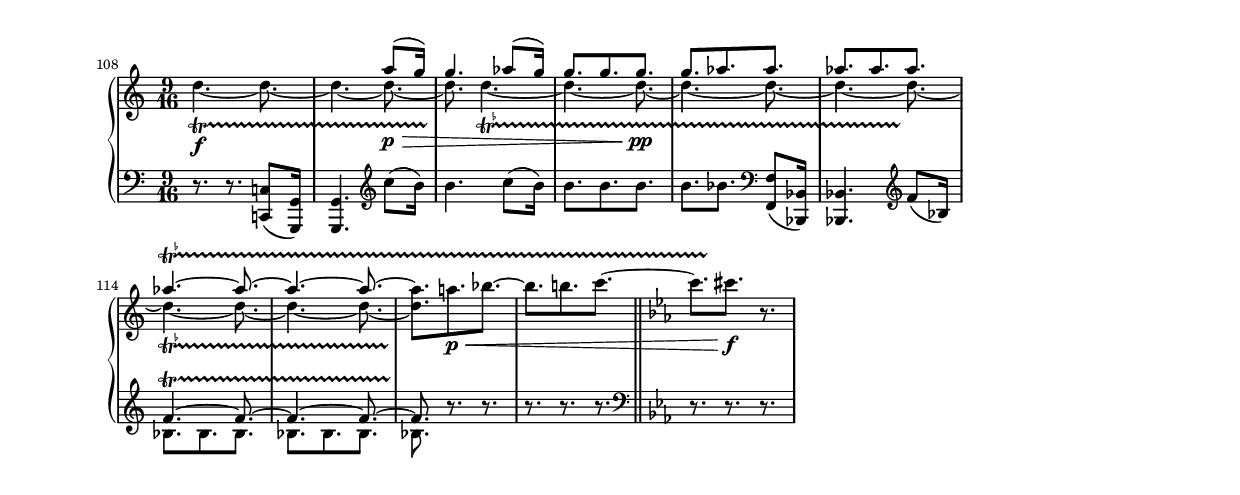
\version "2.14.0"
\include "english.ly"
#(set-global-staff-size 15)
\paper {
  ragged-right = ##t
  line-width = 17\cm
  indent = 0\cm
}

\header {
  lsrtags = "headwords"
  texidoc = ""
  doctitle = "headword"
}

% NR 1.5 Simultaneous notes

% L. v. Beethoven, Op. 111
% Piano sonata 32
% Movt II - Arietta - Adagio molto semplice e cantabile
% measures 108 - 118

\layout {
  \context {
    \Score
    \override SpacingSpanner #'base-shortest-duration =
    #(ly:make-moment 1 18)
    \override NonMusicalPaperColumn #'line-break-system-details =
    #'((alignment-distances . (12)))
  }
}

trillFlat =
\once \override TrillSpanner #'(bound-details left text) = \markup {
  \concat {
    \musicglyph #"scripts.trill"
    \translate #'(-0.5 . 1.9)
    \fontsize #-7
    \with-dimensions #'(0 . 0) #'(0 . 0)
    \flat
  }
}

\new PianoStaff <<

  % RH
  \new Staff <<
    \clef treble
    \key c \major
    \time 9/16
    \set Score.currentBarNumber = #108

    % RH voice 1
    \new Voice {

      \voiceOne
      s4.
      s8.

      |

      s4.
      a''8 \p \> [ (
      g''16 ] )

      |

      g''4.
      af''8 [ (
      g''16 ] )

      |

      g''8. [
      g''8.
      g''8. \pp ]

      |

      g''8. [
      af''8.
      af''8. ]

      |

      af''8. [
      af''8.
      af''8. ]

      |
      \break

      \trillFlat
      af''4. \startTrillSpan
      ~
      af''8.
      ~

      |

      af''4.
      ~
      af''8.
      ~

      |

      \oneVoice
      <af'' d''>8. [
      a''8. \p \<
      bf''8. ]
      ~

      |

      bf''8. [
      b''8.
      c'''8. ]
      ~

      \bar "||"

      \key ef \major
      c'''8. [
      cs'''8. \f ] \stopTrillSpan
      r8.

    }

    % RH voice 2
    \new Voice {
      \voiceTwo
      \override Voice.TrillSpanner #'direction = #DOWN
      d''4. \f \startTrillSpan
      ~
      d''8.
      ~

      |

      d''4.
      ~
      d''8.
      ~

      |

      d''8. \stopTrillSpan
      \trillFlat
      d''4. \startTrillSpan
      ~

      |

      d''4.
      ~
      d''8.
      ~

      |

      d''4.
      ~
      d''8.
      ~

      |

      d''4.
      ~
      d''8. \stopTrillSpan
      ~

      |

      \trillFlat
      d''4. \startTrillSpan
      ~
      d''8.
      ~

      |

      d''4.
      ~
      d''8.
      ~

      |

      \once \override NoteColumn #'ignore-collision = ##t
      \hideNotes
      d''8. \stopTrillSpan
      s4.

      |

      s8.
      s8.

    }

  >>

  % LH staff
  \new Staff {
    \clef bass
    \key c \major
    \time 9/16

    r8.
    r8.
    <c! c,!>8 [ (
    <g, g,,>16 ] )

    |

    <g, g,,>4.
    \clef treble
    c''8 [ (
    b'16 ] )

    |

    b'4.
    c''8 [ (
    b'16 ] )

    |

    b'8. [
    b'8.
    b'8. ]

    |

    b'8. [
    bf'8. ]
    \clef bass
    <f f,>8 [ (
    <bf, bf,,>16 ] )

    |

    <bf, bf,,>4.
    \clef treble
    f'8 [ (
    bf16 ] )

    |

    <<

      \new Voice {
        \voiceOne
        \override Voice.TrillSpanner #'direction = #UP
        f'4. \startTrillSpan
        ~
        f'8.
        ~

        |

        f'4.
        ~
        f'8.
        ~

        |

        f'8. \stopTrillSpan
      }

      \new Voice {
        \voiceTwo
        \override Voice.TrillSpanner #'direction = #DOWN
        bf8. [
        bf8.
        bf8. ]

        |

        bf8. [
        bf8.
        bf8. ]

        |

        bf8.
      }

    >>

    \oneVoice
    r8.
    r8.

    |

    r8.
    r8.
    r8.
    \clef bass

    |

    \key ef \major
    r8.
    r8.
    r8.

  }

>>
